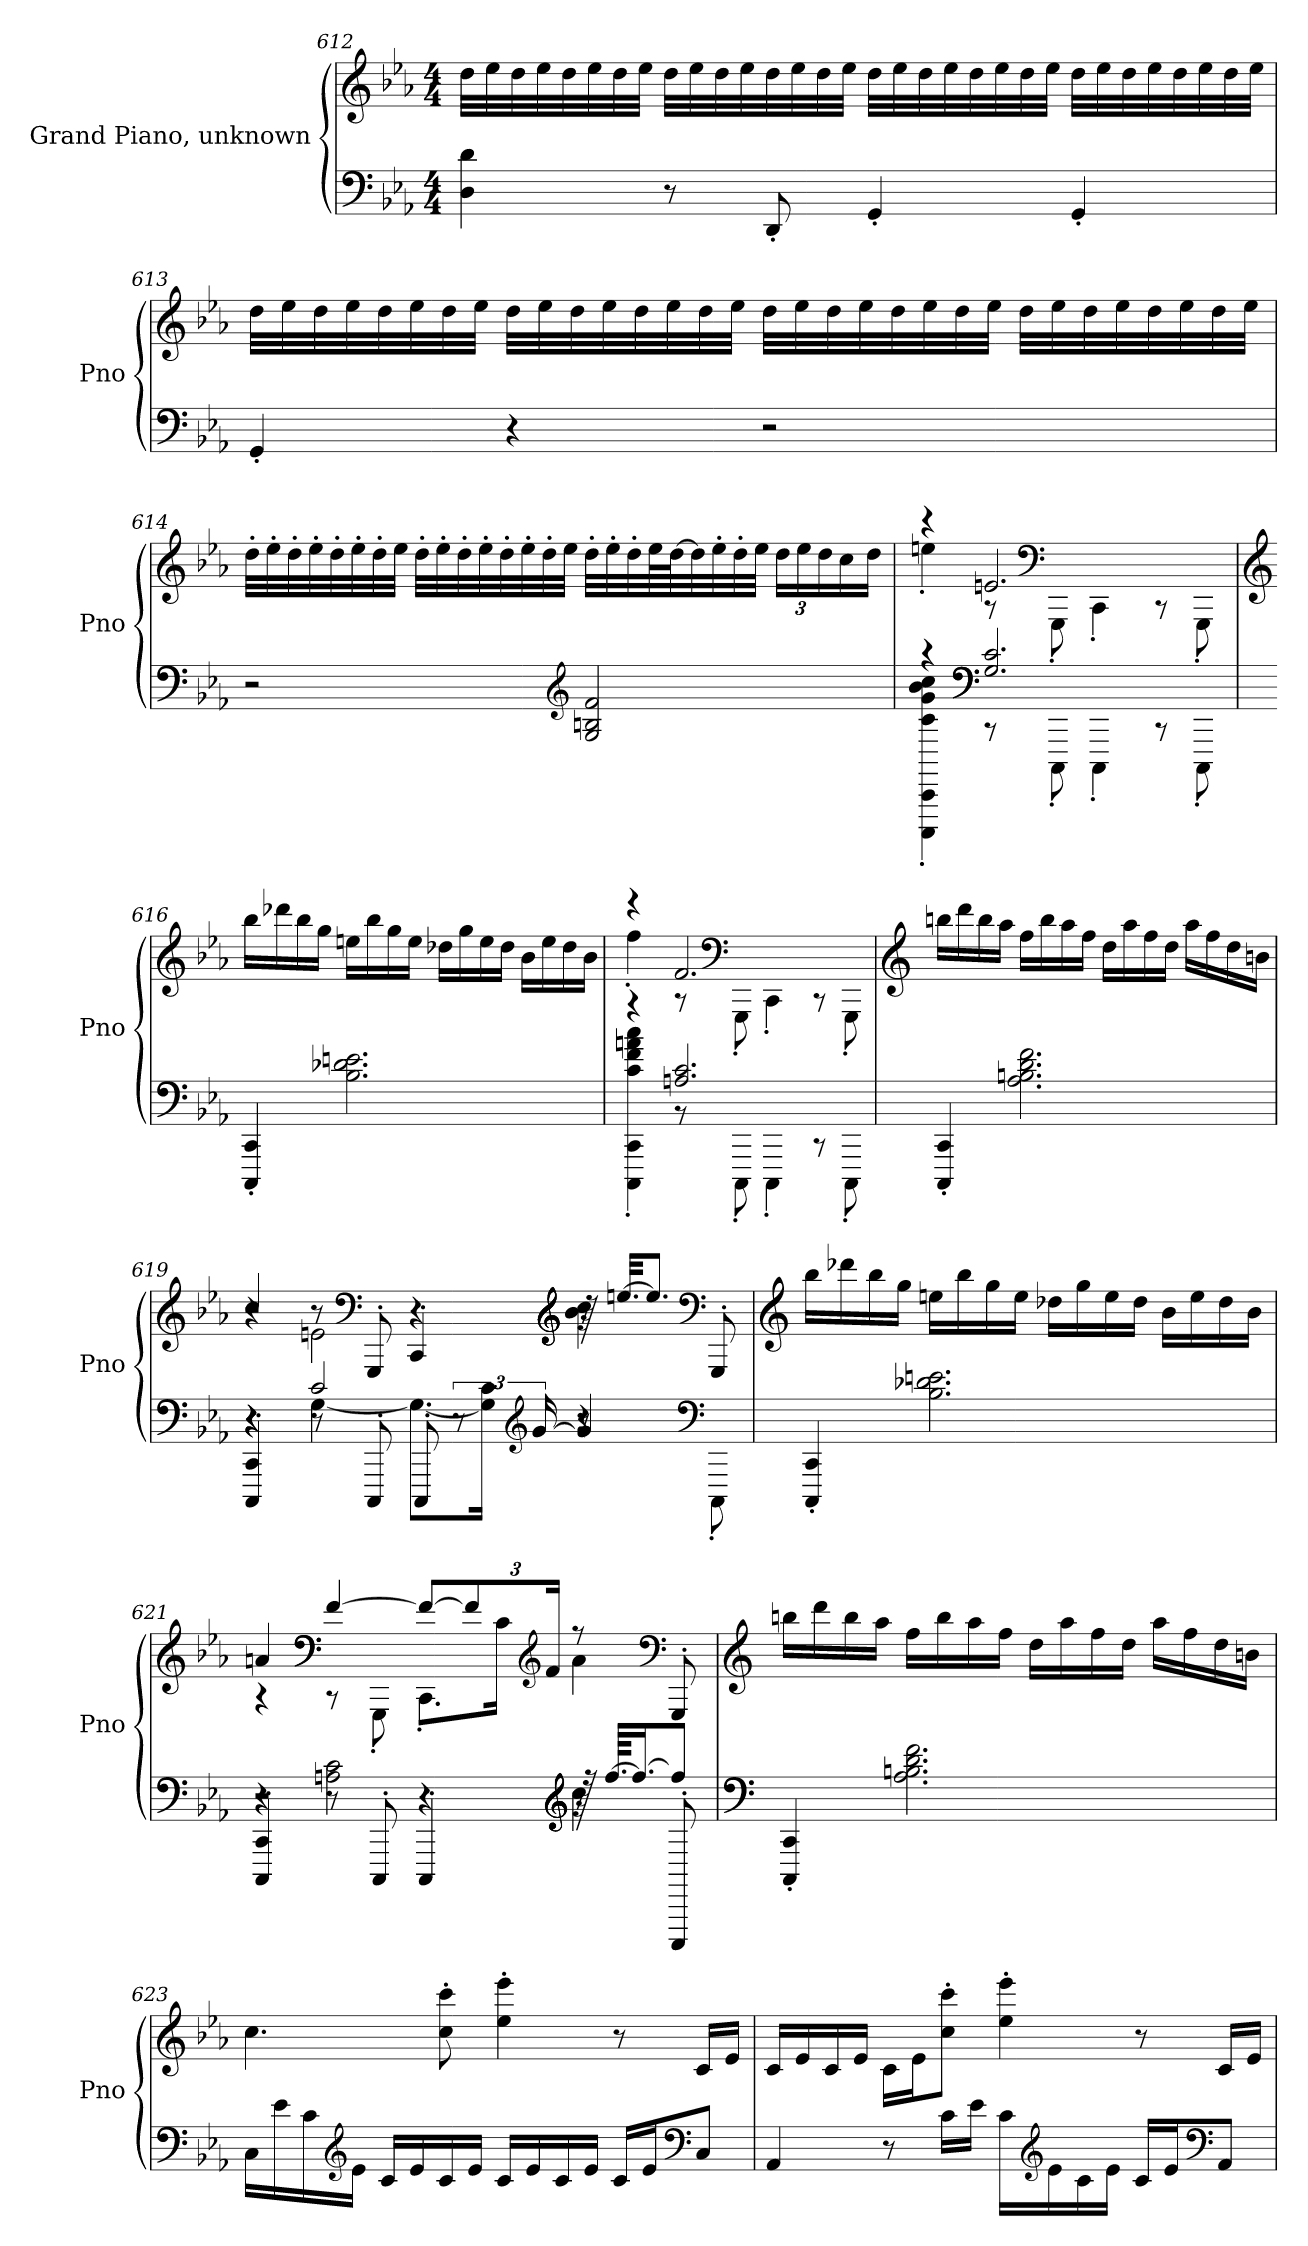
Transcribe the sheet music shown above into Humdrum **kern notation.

**kern	**kern
*part1	*part1
*staff2	*staff1
*I"Grand Piano, unknown	*
*I'Pno	*
!!LO:PB:g=z
*clefF4	*clefG2
*k[b-e-a-]	*k[b-e-a-]
*M4/4	*M4/4
=612	=612
4D\ 4d\	32dd\LLL
.	32ee-\
.	32dd\
.	32ee-\
.	32dd\
.	32ee-\
.	32dd\
.	32ee-\JJJ
8r	32dd\LLL
.	32ee-\
.	32dd\
.	32ee-\
8DD'/	32dd\
.	32ee-\
.	32dd\
.	32ee-\JJJ
4GG'/	32dd\LLL
.	32ee-\
.	32dd\
.	32ee-\
.	32dd\
.	32ee-\
.	32dd\
.	32ee-\JJJ
4GG'/	32dd\LLL
.	32ee-\
.	32dd\
.	32ee-\
.	32dd\
.	32ee-\
.	32dd\
.	32ee-\JJJ
!!LO:LB:g=z
=613	=613
4GG'/	32dd\LLL
.	32ee-\
.	32dd\
.	32ee-\
.	32dd\
.	32ee-\
.	32dd\
.	32ee-\JJJ
4r	32dd\LLL
.	32ee-\
.	32dd\
.	32ee-\
.	32dd\
.	32ee-\
.	32dd\
.	32ee-\JJJ
2r	32dd\LLL
.	32ee-\
.	32dd\
.	32ee-\
.	32dd\
.	32ee-\
.	32dd\
.	32ee-\JJJ
.	32dd\LLL
.	32ee-\
.	32dd\
.	32ee-\
.	32dd\
.	32ee-\
.	32dd\
.	32ee-\JJJ
!!LO:LB:g=z
=614	=614
2r	32dd'\LLL
.	32ee-'\
.	32dd'\
.	32ee-'\
.	32dd'\
.	32ee-'\
.	32dd'\
.	32ee-\JJJ
.	32dd'\LLL
.	32ee-'\
.	32dd'\
.	32ee-'\
.	32dd'\
.	32ee-'\
.	32dd'\
.	32ee-\JJJ
*clefG2	*
2G/ 2Bn/ 2f/	32dd'\LLL
.	32ee-'\
.	32dd'\
.	64ee-\L
.	[64dd\J
.	32dd\]
.	32ee-'\
.	32dd'\
.	32ee-\JJJ
*	*Xbrackettup
.	24dd\LL
.	24ee-\
.	24dd\
.	16cc\
.	16dd\JJ
=615	=615
*^	*^
4r	4CCC\' 4CC\' 4c\' 4g\' 4b-\' 4cc\'	4r	4een'\
*clefF4	*	*	*
2.G/ 2.c/	8r	2.en/	8r
*	*	*clefF4	*
.	8CCC'\	.	8GGG'\
.	4CCC'\	.	4CC'\
.	8r	.	8r
.	8CCC'\	.	8GGG'\
*v	*v	*	*
*	*v	*v
!!LO:LB:g=z
=616	=616
*	*clefG2
4CCC/' 4CC/'	16bb-\LL
.	16ddd-X\
.	16bb-\
.	16gg\JJ
2.B-\ 2.d-X\ 2.en\	16een\LL
.	16bb-\
.	16gg\
.	16ee\JJ
.	16dd-X\LL
.	16gg\
.	16ee\
.	16dd-\JJ
.	16b-\LL
.	16ee\
.	16dd-\
.	16b-\JJ
=617	=617
*^	*^
4r	4CCC\' 4CC\' 4c\' 4f\' 4an\' 4cc\'	4r	4ff'\
2.An/ 2.c/	8r	2.f/	8r
*	*	*clefF4	*
.	8CCC'\	.	8GGG'\
.	4CCC'\	.	4CC'\
.	8r	.	8r
.	8CCC'\	.	8GGG'\
*v	*v	*	*
*	*v	*v
!!LO:LB:g=z
=618	=618
*	*clefG2
4CCC/' 4CC/'	16bbn\LL
.	16ddd\
.	16bb\
.	16aa-\JJ
2.A-\ 2.Bn\ 2.d\ 2.f\	16ff\LL
.	16bb\
.	16aa-\
.	16ff\JJ
.	16dd\LL
.	16aa-\
.	16ff\
.	16dd\JJ
.	16aa-\LL
.	16ff\
.	16dd\
.	16bn\JJ
=619	=619
*^	*^
*	*^	*	*^
4r	4r	4CCC/' 4CC/'	2r	4r	4cc/
2c/	[4G\	8r	.	2en\	8r
*	*	*	*clefF4	*	*
.	.	8CCC'/	.	.	8GGG'/
.	8.G\L_	8CCC'/	4r	.	4CC'/
.	.	12r	.	.	.
.	16G\] 16c\Jk	.	.	.	.
*clefG2	*	*	*	*	*
.	.	[24g/	.	.	.
*	*	*	*clefG2	*	*
4r	8r	4g/]	64r	4b-\ 4cc\	8r
.	.	.	[32.een/KKL	.	.
.	.	.	8.ee/J]	.	.
*clefF4	*	*	*clefF4	*	*
.	8CCC'\	.	.	.	8GGG'/
*v	*v	*v	*	*	*
*	*v	*v	*v
!!LO:PB:g=z
=620	=620
*	*clefG2
4CCC/' 4CC/'	16bb-\LL
.	16ddd-X\
.	16bb-\
.	16gg\JJ
2.B-\ 2.d-X\ 2.en\	16een\LL
.	16bb-\
.	16gg\
.	16ee\JJ
.	16dd-X\LL
.	16gg\
.	16ee\
.	16dd-\JJ
.	16b-\LL
.	16ee\
.	16dd-\
.	16b-\JJ
=621	=621
*^	*^
*	*^	*	*
2r	4r	4CCC/' 4CC/'	4an/	4r
*	*	*	*clefF4	*
.	2An\ 2c\	8r	[4f/	8r
.	.	8CCC'/	.	8GGG'\
4r	.	4CCC'/	8f/L_	8.CC'\L
.	.	.	12f/]	.
.	.	.	.	16c\Jk
*	*	*	*clefG2	*
.	.	.	24f/Jk	.
*clefG2	*	*	*	*
128r	4cc\	8r	8r	4a\
[64.ff/KKLL	.	.	.	.
16.ff/J_	.	.	.	.
*	*	*	*clefF4	*
8ff/J]	.	8CCC'/	8GGG'/	.
*v	*v	*v	*	*
*	*v	*v
!!LO:LB:g=z
=622	=622
*clefF4	*clefG2
4CCC/' 4CC/'	16bbn\LL
.	16ddd\
.	16bb\
.	16aa-\JJ
2.A-\ 2.Bn\ 2.d\ 2.f\	16ff\LL
.	16bb\
.	16aa-\
.	16ff\JJ
.	16dd\LL
.	16aa-\
.	16ff\
.	16dd\JJ
.	16aa-\LL
.	16ff\
.	16dd\
.	16bn\JJ
=623	=623
16C\LL	4.cc\
16e-\	.
16c\	.
*clefG2	*
16e-\JJ	.
16c/LL	.
16e-/	.
16c/	8cc\' 8ccc\'
16e-/JJ	.
16c/LL	4ee-\' 4eee-\'
16e-/	.
16c/	.
16e-/JJ	.
16c/LL	8r
16e-/J	.
*clefF4	*
8C/J	16c/LL
.	16e-/JJ
!!LO:LB:g=z
=624	=624
4AA-/	16c/LL
.	16e-/
.	16c/
.	16e-/JJ
8r	16c\LL
.	16e-\J
16c\LL	8cc\' 8ccc\'J
16e-\JJ	.
16c\LL	4ee-\' 4eee-\'
*clefG2	*
16e-\	.
16c\	.
16e-\JJ	.
16c/LL	8r
16e-/J	.
*clefF4	*
8AA-/J	16c/LL
.	16e-/JJ
=	=
*-	*-
